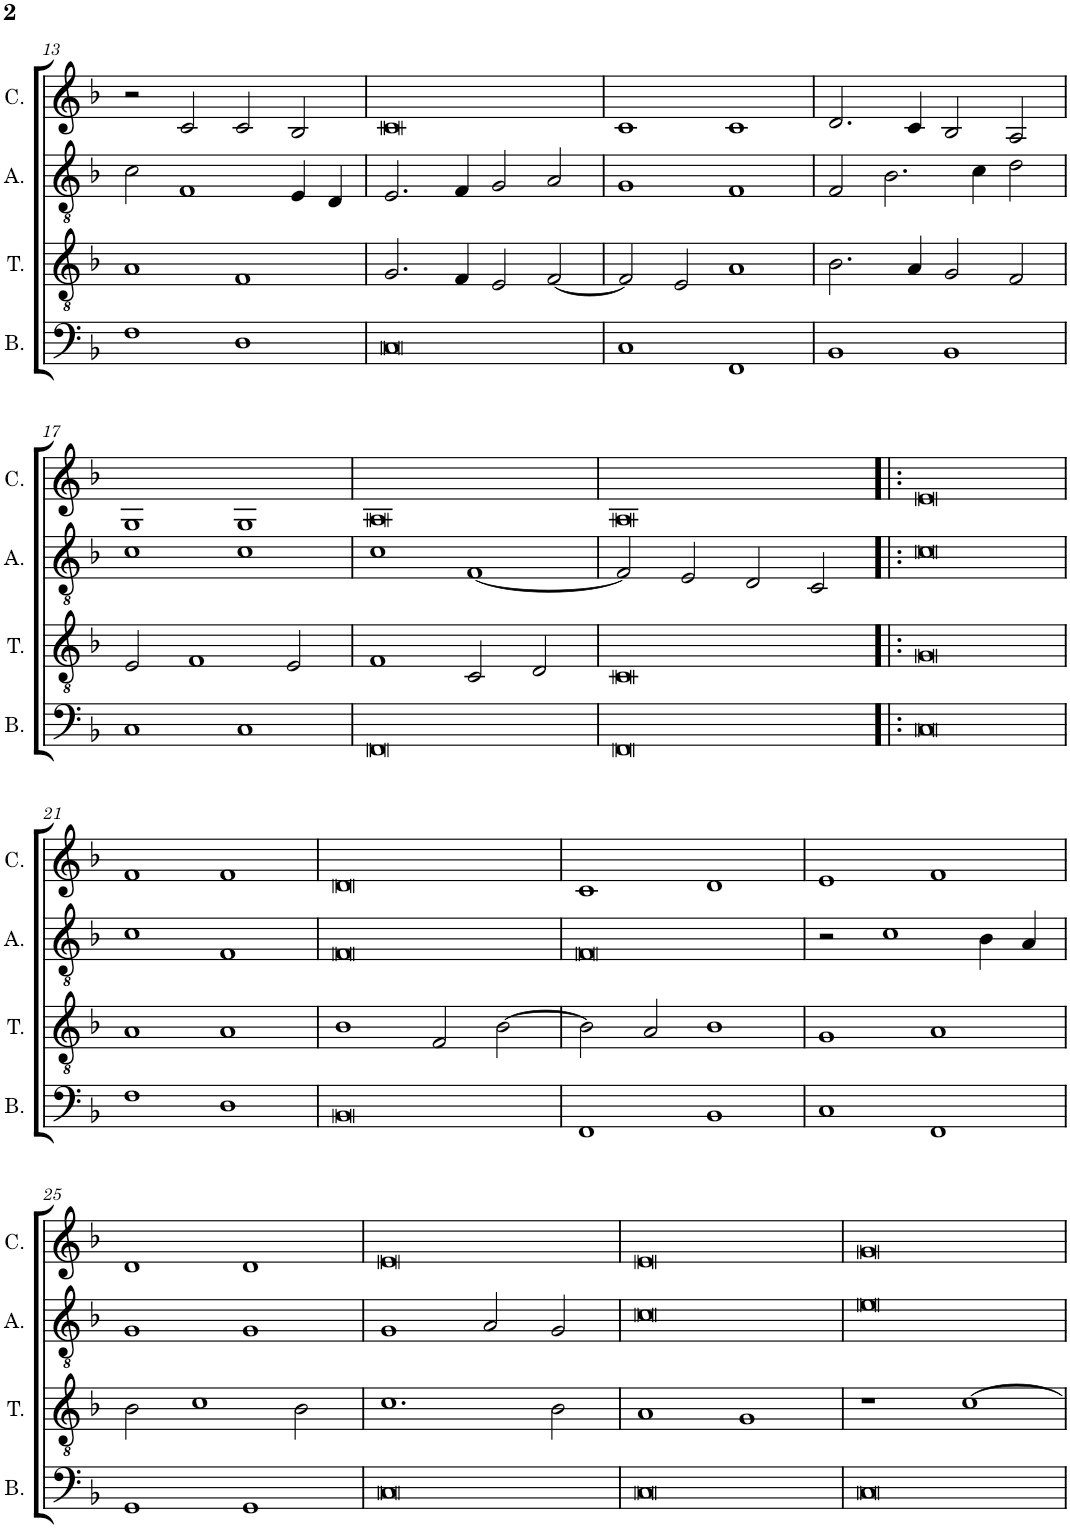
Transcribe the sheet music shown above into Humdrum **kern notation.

**kern	**kern	**kern	**kern
*part4	*part3	*part2	*part1
*staff4	*staff3	*staff2	*staff1
*I"Bassus	*I"Tenor	*I"Altus	*I"Cantus
*I'B.	*I'T.	*I'A.	*I'C.
!!LO:PB:g=z
*clefF4	*clefGv2	*clefGv2	*clefG2
*k[b-]	*k[b-]	*k[b-]	*k[b-]
*M2/1	*M2/1	*M2/1	*M2/1
=13	=13	=13	=13
1F	1A	2c\	2r
.	.	1F	2c/
1D	1F	.	2c/
.	.	4E/	2B-/
.	.	4D/	.
=14	=14	=14	=14
0C	2.G/	2.E/	0c
.	4F/	4F/	.
.	2E/	2G/	.
.	[2F/	2A/	.
=15	=15	=15	=15
1C	2F/]	1G	1c
.	2E/	.	.
1FF	1A	1F	1c
=16	=16	=16	=16
1BB-	2.B-\	2F/	2.d/
.	.	2.B-\	.
.	4A/	.	4c/
1BB-	2G/	.	2B-/
.	.	4c\	.
.	2F/	2d\	2A/
!!LO:LB:g=z
=17	=17	=17	=17
1C	2E/	1c	1G
.	1F	.	.
1C	.	1c	1G
.	2E/	.	.
=18	=18	=18	=18
0FF	1F	1c	0A
.	2C/	[1F	.
.	2D/	.	.
=19	=19	=19	=19
0FF	0C	2F/]	0A
.	.	2E/	.
.	.	2D/	.
.	.	2C/	.
=20!|:	=20!|:	=20!|:	=20!|:
0C	0G	0c	0e
!!LO:LB:g=z
=21	=21	=21	=21
1F	1A	1c	1f
1D	1A	1F	1f
=22	=22	=22	=22
0BB-	1B-	0F	0d
.	2F/	.	.
.	[2B-\	.	.
=23	=23	=23	=23
1FF	2B-\]	0F	1c
.	2A/	.	.
1BB-	1B-	.	1d
=24	=24	=24	=24
1C	1G	2r	1e
.	.	1c	.
1FF	1A	.	1f
.	.	4B-\	.
.	.	4A/	.
!!LO:LB:g=z
=25	=25	=25	=25
1GG	2B-\	1G	1d
.	1c	.	.
1GG	.	1G	1d
.	2B-\	.	.
=26	=26	=26	=26
0C	1.c	1G	0e
.	.	2A/	.
.	2B-\	2G/	.
=27	=27	=27	=27
0C	1A	0c	0e
.	1G	.	.
=28	=28	=28	=28
0C	1r	0e	0g
.	[1c	.	.
=	=	=	=
*-	*-	*-	*-
